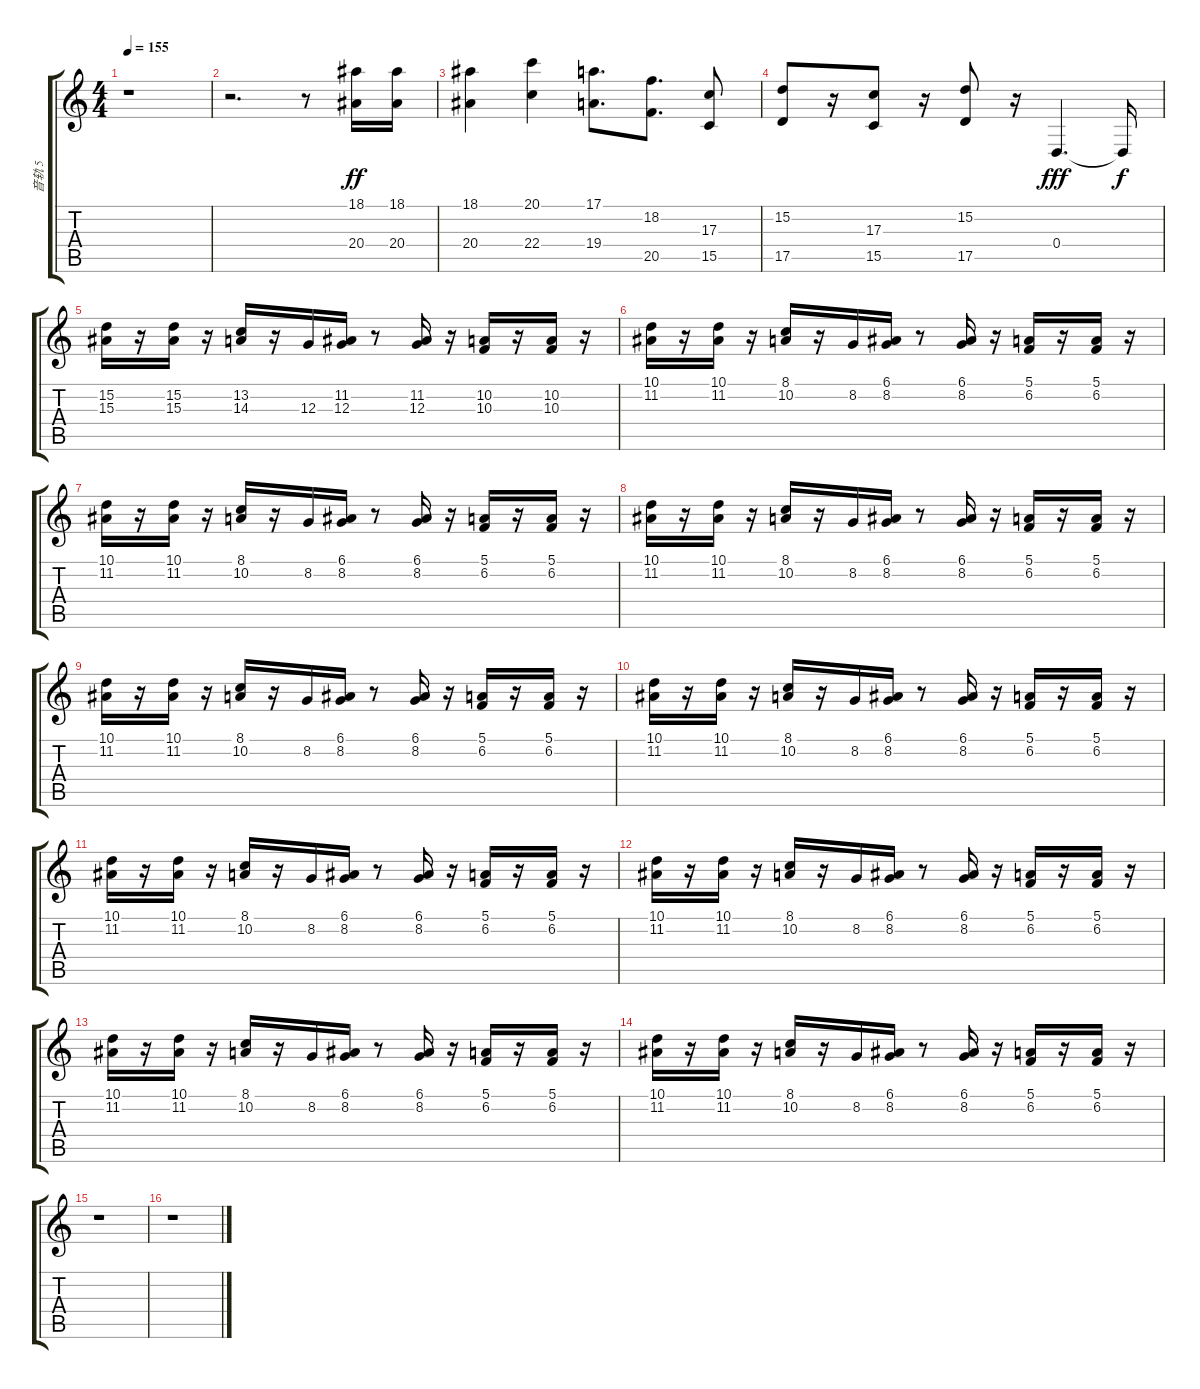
\track ("音轨 5" "音轨 5") {instrument brightacousticpiano}
\staff {score tabs}
\tuning (E4 B3 G3 D3 A2 E2) {hide}
\ts (4 4)
\tempo 155
\clef g2
\ks c
r.1{dy f} |
r.2{d} r.8 (18.1 20.4).16{dy ff} (18.1 20.4).16 |
(18.1 20.4).4 (20.1 22.4).4 (17.1 19.4).8{d} (18.2 20.5).8{d} (17.3 15.5).8 |
(15.2 17.5).8 r.16 (17.3 15.5).8 r.16 (15.2 17.5).8 r.16 0.4.4{d dy fff} 0.4{t}.16{dy f} |
(15.2 15.3).16 r.16 (15.2 15.3).16 r.16 (13.2 14.3).16 r.16 12.3.16 (11.2 12.3).16 r.8 (11.2 12.3).16 r.16 (10.2 10.3).16 r.16 (10.2 10.3).16 r.16 |
(10.1 11.2).16 r.16 (10.1 11.2).16 r.16 (8.1 10.2).16 r.16 8.2.16 (6.1 8.2).16 r.8 (6.1 8.2).16 r.16 (5.1 6.2).16 r.16 (5.1 6.2).16 r.16 |
(10.1 11.2).16 r.16 (10.1 11.2).16 r.16 (8.1 10.2).16 r.16 8.2.16 (6.1 8.2).16 r.8 (6.1 8.2).16 r.16 (5.1 6.2).16 r.16 (5.1 6.2).16 r.16 |
(10.1 11.2).16 r.16 (10.1 11.2).16 r.16 (8.1 10.2).16 r.16 8.2.16 (6.1 8.2).16 r.8 (6.1 8.2).16 r.16 (5.1 6.2).16 r.16 (5.1 6.2).16 r.16 |
(10.1 11.2).16 r.16 (10.1 11.2).16 r.16 (8.1 10.2).16 r.16 8.2.16 (6.1 8.2).16 r.8 (6.1 8.2).16 r.16 (5.1 6.2).16 r.16 (5.1 6.2).16 r.16 |
(10.1 11.2).16 r.16 (10.1 11.2).16 r.16 (8.1 10.2).16 r.16 8.2.16 (6.1 8.2).16 r.8 (6.1 8.2).16 r.16 (5.1 6.2).16 r.16 (5.1 6.2).16 r.16 |
(10.1 11.2).16 r.16 (10.1 11.2).16 r.16 (8.1 10.2).16 r.16 8.2.16 (6.1 8.2).16 r.8 (6.1 8.2).16 r.16 (5.1 6.2).16 r.16 (5.1 6.2).16 r.16 |
(10.1 11.2).16 r.16 (10.1 11.2).16 r.16 (8.1 10.2).16 r.16 8.2.16 (6.1 8.2).16 r.8 (6.1 8.2).16 r.16 (5.1 6.2).16 r.16 (5.1 6.2).16 r.16 |
(10.1 11.2).16 r.16 (10.1 11.2).16 r.16 (8.1 10.2).16 r.16 8.2.16 (6.1 8.2).16 r.8 (6.1 8.2).16 r.16 (5.1 6.2).16 r.16 (5.1 6.2).16 r.16 |
(10.1 11.2).16 r.16 (10.1 11.2).16 r.16 (8.1 10.2).16 r.16 8.2.16 (6.1 8.2).16 r.8 (6.1 8.2).16 r.16 (5.1 6.2).16 r.16 (5.1 6.2).16 r.16 |
r.1 |
r.1
